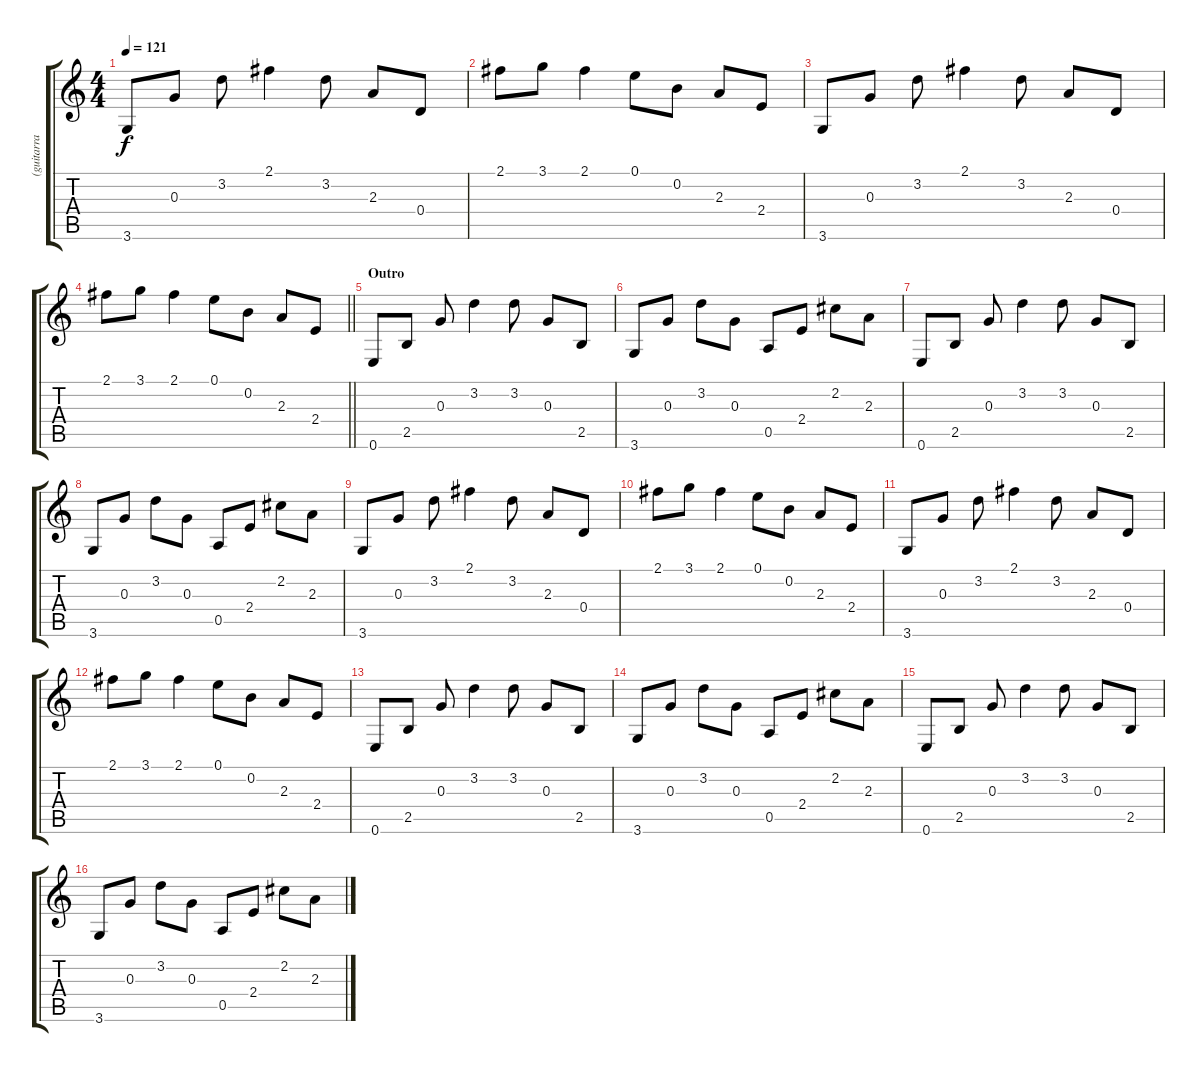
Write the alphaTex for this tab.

\track ("(guitarra de fondo)" "(guitarra ") {instrument electricguitarclean}
\staff {score tabs}
\tuning (E4 B3 G3 D3 A2 E2) {hide}
\ts (4 4)
\tempo 121
\clef g2
\ks c
3.6.8{dy f} 0.3.8 3.2.8 2.1.4 3.2.8 2.3.8 0.4.8 |
2.1.8 3.1.8 2.1.4 0.1.8 0.2.8 2.3.8 2.4.8 |
3.6.8 0.3.8 3.2.8 2.1.4 3.2.8 2.3.8 0.4.8 |
\barLineRight lightlight
2.1.8 3.1.8 2.1.4 0.1.8 0.2.8 2.3.8 2.4.8 |
\section ("" "Outro")
0.6.8 2.5.8 0.3.8 3.2.4 3.2.8 0.3.8 2.5.8 |
3.6.8 0.3.8 3.2.8 0.3.8 0.5.8 2.4.8 2.2.8 2.3.8 |
0.6.8 2.5.8 0.3.8 3.2.4 3.2.8 0.3.8 2.5.8 |
3.6.8 0.3.8 3.2.8 0.3.8 0.5.8 2.4.8 2.2.8 2.3.8 |
3.6.8 0.3.8 3.2.8 2.1.4 3.2.8 2.3.8 0.4.8 |
2.1.8 3.1.8 2.1.4 0.1.8 0.2.8 2.3.8 2.4.8 |
3.6.8 0.3.8 3.2.8 2.1.4 3.2.8 2.3.8 0.4.8 |
2.1.8 3.1.8 2.1.4 0.1.8 0.2.8 2.3.8 2.4.8 |
0.6.8 2.5.8 0.3.8 3.2.4 3.2.8 0.3.8 2.5.8 |
3.6.8 0.3.8 3.2.8 0.3.8 0.5.8 2.4.8 2.2.8 2.3.8 |
0.6.8 2.5.8 0.3.8 3.2.4 3.2.8 0.3.8 2.5.8 |
3.6.8 0.3.8 3.2.8 0.3.8 0.5.8 2.4.8 2.2.8 2.3.8
